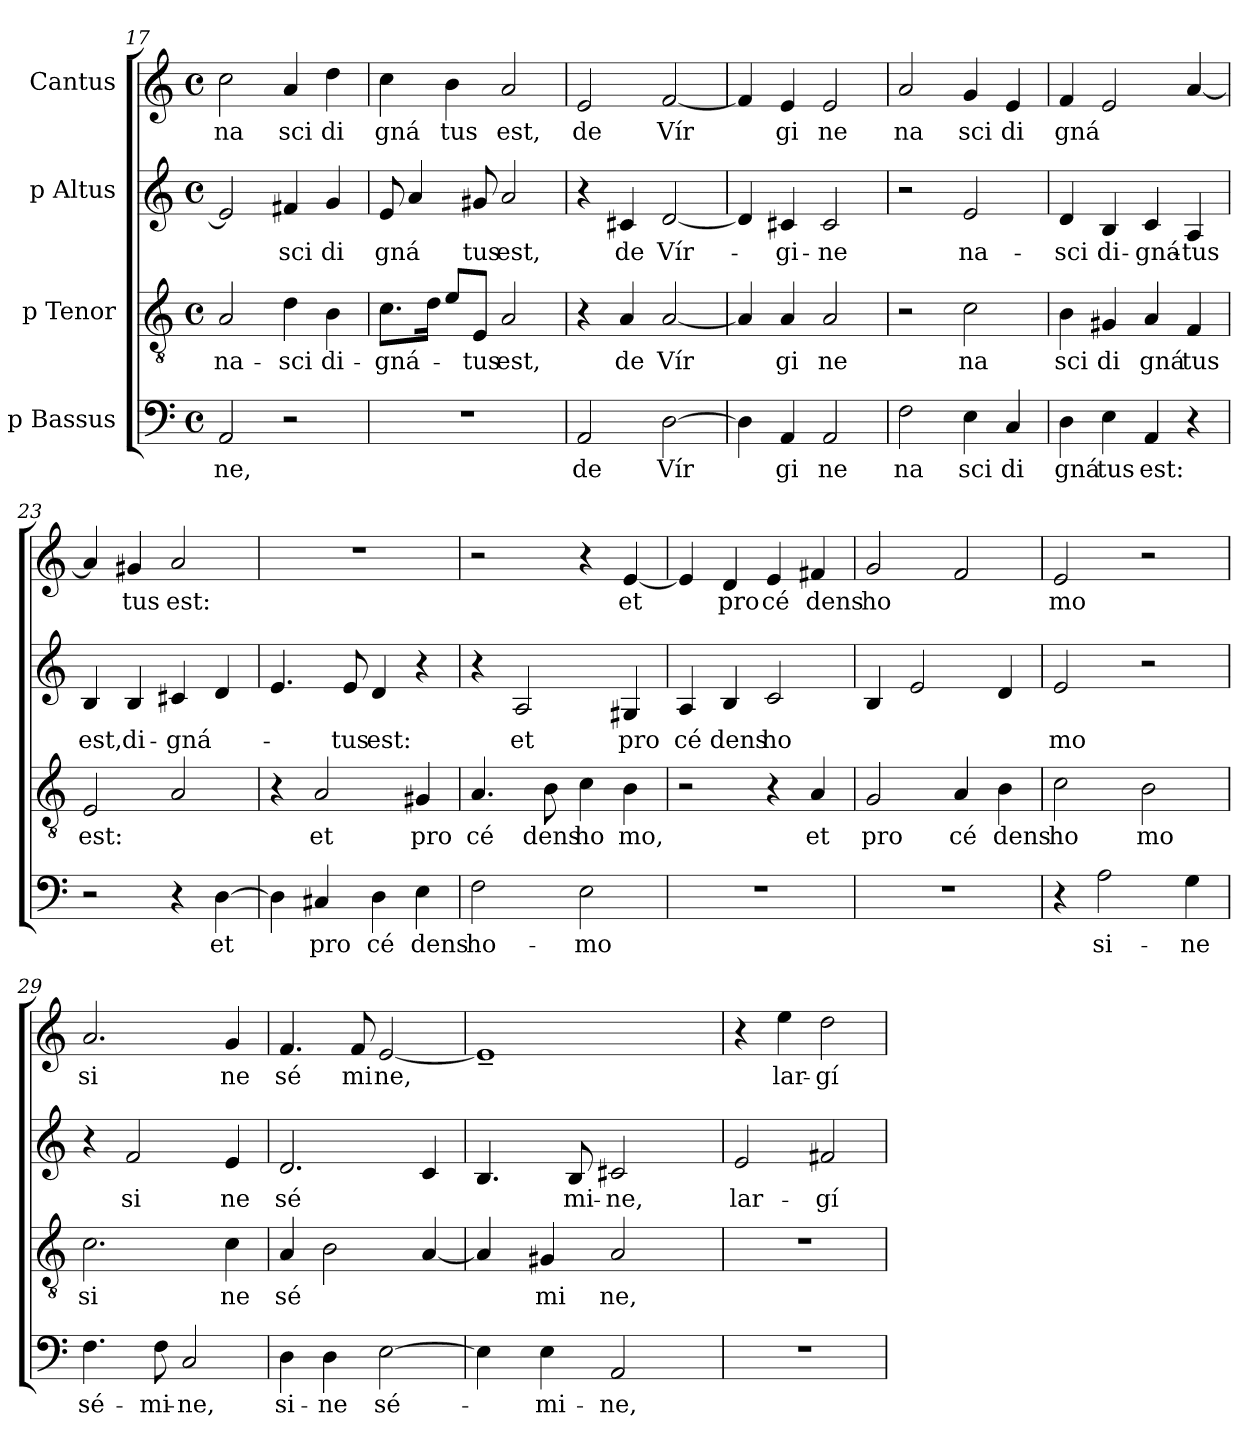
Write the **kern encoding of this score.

**kern	**text	**kern	**text	**kern	**text	**kern	**text
*part4	*part4	*part3	*part3	*part2	*part2	*part1	*part1
*staff4	*staff4	*staff3	*staff3	*staff2	*staff2	*staff1	*staff1
*I"p Bassus	*	*I"p Tenor	*	*I"p Altus	*	*I"Cantus	*
*clefF4	*	*clefGv2	*	*clefG2	*	*clefG2	*
*M4/4	*	*M4/4	*	*M4/4	*	*M4/4	*
*met(c)	*	*met(c)	*	*met(c)	*	*met(c)	*
=17	=17	=17	=17	=17	=17	=17	=17
!	!LO:LY:b:cj	!	!LO:LY:b:cj	!	!	!	!LO:LY:b:cj
2AA/	ne,	2A/	na-	2e/]	.	2cc\	na
!	!	!	!LO:LY:b:cj	!	!LO:LY:b:cj	!	!LO:LY:b:cj
2r	.	4d\	-sci	4f#X/	sci	4a/	sci
!	!	!	!LO:LY:b:cj	!	!LO:LY:b:cj	!	!LO:LY:b:cj
.	.	4B\	di-	4g/	di	4dd\	di
=18	=18	=18	=18	=18	=18	=18	=18
!	!	!	!LO:LY:b	!	!LO:LY:b	!	!LO:LY:b:cj
1r	.	8.c\L	-gná-	8e/	gná	4cc\	gná
.	.	.	.	4a/	.	.	.
.	.	16d\J	.	.	.	.	.
!	!	!	!	!	!	!	!LO:LY:b:cj
.	.	8e/L	.	.	.	4b\	tus
!	!	!	!LO:LY:b:cj	!	!LO:LY:b:cj	!	!
.	.	8E/J	-tus	8g#X/	tus	.	.
!	!	!	!LO:LY:b:cj	!	!LO:LY:b:cj	!	!LO:LY:b:cj
.	.	2A/	est,	2a/	est,	2a/	est,
!!LO:LB:g=z
=19	=19	=19	=19	=19	=19	=19	=19
!	!LO:LY:b:cj	!	!	!	!	!	!LO:LY:b:cj
2AA/	de	4r	.	4r	.	2e/	de
!	!	!	!LO:LY:b:cj	!	!LO:LY:b:cj	!	!
.	.	4A/	de	4c#X/	de	.	.
!	!LO:LY:b:cj	!	!LO:LY:b:cj	!	!LO:LY:b:cj	!	!LO:LY:b:cj
[>2D\	Vír	[<2A/	Vír	[<2d/	Vír-	[<2f/	Vír
=20	=20	=20	=20	=20	=20	=20	=20
4D\]	.	4A/]	.	4d/]	.	4f/]	.
!	!LO:LY:b:cj	!	!LO:LY:b:cj	!	!LO:LY:b:cj	!	!LO:LY:b:cj
4AA/	gi	4A/	gi	4c#X/	-gi-	4e/	gi
!	!LO:LY:b:cj	!	!LO:LY:b:cj	!	!LO:LY:b:cj	!	!LO:LY:b:cj
2AA/	ne	2A/	ne	2c#/	-ne	2e/	ne
=21	=21	=21	=21	=21	=21	=21	=21
!	!LO:LY:b:cj	!	!	!	!	!	!LO:LY:b:cj
2F\	na	2r	.	2r	.	2a/	na
!	!LO:LY:b:cj	!	!LO:LY:b:cj	!	!LO:LY:b:cj	!	!LO:LY:b:cj
4E\	sci	2c\	na	2e/	na-	4g/	sci
!	!LO:LY:b:cj	!	!	!	!	!	!LO:LY:b:cj
4C/	di	.	.	.	.	4e/	di
=22	=22	=22	=22	=22	=22	=22	=22
!	!LO:LY:b:cj	!	!LO:LY:b:cj	!	!LO:LY:b:cj	!	!LO:LY:b
4D\	gná	4B\	sci	4d/	-sci	4f/	gná
!	!LO:LY:b:cj	!	!LO:LY:b:cj	!	!LO:LY:b:cj	!	!
4E\	tus	4G#X/	di	4B/	di-	2e/	.
!	!LO:LY:b:cj	!	!LO:LY:b:cj	!	!LO:LY:b:cj	!	!
4AA/	est:	4A/	gná	4c/	-gná-	.	.
!	!	!	!LO:LY:b:cj	!	!LO:LY:b:cj	!	!
4r	.	4F/	tus	4A/	-tus	[<4a/	.
=23	=23	=23	=23	=23	=23	=23	=23
!	!	!	!LO:LY:b	!	!LO:LY:b:cj	!	!
2r	.	2E/	est:	4B/	est,	4a/]	.
!	!	!	!	!	!LO:LY:b:cj	!	!LO:LY:b:cj
.	.	.	.	4B/	di-	4g#X/	tus
!	!	!	!	!	!LO:LY:b	!	!LO:LY:b:cj
4r	.	2A/	.	4c#X/	-gná-	2a/	est:
!	!LO:LY:b:cj	!	!	!	!	!	!
[>4D\	et	.	.	4d/	.	.	.
=24	=24	=24	=24	=24	=24	=24	=24
4D\]	.	4r	.	4.e/	.	1r	.
!	!LO:LY:b:cj	!	!LO:LY:b:cj	!	!	!	!
4C#X/	pro	2A/	et	.	.	.	.
!	!	!	!	!	!LO:LY:b:cj	!	!
.	.	.	.	8e/	-tus	.	.
!	!LO:LY:b:cj	!	!	!	!LO:LY:b:cj	!	!
4D\	cé	.	.	4d/	est:	.	.
!	!LO:LY:b:cj	!	!LO:LY:b:cj	!	!	!	!
4E\	dens	4G#X/	pro	4r	.	.	.
!!LO:PB:g=z
=25	=25	=25	=25	=25	=25	=25	=25
!	!LO:LY:b:cj	!	!LO:LY:b:cj	!	!	!	!
2F\	ho-	4.A/	cé	4r	.	2r	.
!	!	!	!	!	!LO:LY:b:cj	!	!
.	.	.	.	2A/	et	.	.
!	!	!	!LO:LY:b:cj	!	!	!	!
.	.	8B\	dens	.	.	.	.
!	!LO:LY:b:cj	!	!LO:LY:b:cj	!	!	!	!
2E\	-mo	4c\	ho	.	.	4r	.
!	!	!	!LO:LY:b:cj	!	!LO:LY:b:cj	!	!LO:LY:b:cj
.	.	4B\	mo,	4G#X/	pro	[<4e/	et
=26	=26	=26	=26	=26	=26	=26	=26
!	!	!	!	!	!LO:LY:b:cj	!	!
1r	.	2r	.	4A/	cé	4e/]	.
!	!	!	!	!	!LO:LY:b:cj	!	!LO:LY:b:cj
.	.	.	.	4B/	dens	4d/	pro
!	!	!	!	!	!LO:LY:b:cj	!	!LO:LY:b:cj
.	.	4r	.	2c/	ho	4e/	cé
!	!	!	!LO:LY:b:cj	!	!	!	!LO:LY:b:cj
.	.	4A/	et	.	.	4f#X/	dens
=27	=27	=27	=27	=27	=27	=27	=27
!	!	!	!LO:LY:b:cj	!	!	!	!LO:LY:b:cj
1r	.	2G/	pro	4B/	.	2g/	ho
.	.	.	.	2e/	.	.	.
!	!	!	!LO:LY:b:cj	!	!	!	!
.	.	4A/	cé	.	.	2f/	.
!	!	!	!LO:LY:b:cj	!	!	!	!
.	.	4B\	dens	4d/	.	.	.
=28	=28	=28	=28	=28	=28	=28	=28
!	!	!	!LO:LY:b:cj	!	!LO:LY:b:cj	!	!LO:LY:b:cj
4r	.	2c\	ho	2e/	mo	2e/	mo
!	!LO:LY:b:cj	!	!	!	!	!	!
2A\	si-	.	.	.	.	.	.
!	!	!	!LO:LY:b:cj	!	!	!	!
.	.	2B\	mo	2r	.	2r	.
!	!LO:LY:b:cj	!	!	!	!	!	!
4G\	-ne	.	.	.	.	.	.
=29	=29	=29	=29	=29	=29	=29	=29
!	!LO:LY:b:cj	!	!LO:LY:b:cj	!	!	!	!LO:LY:b:cj
4.F\	sé-	2.c\	si	4r	.	2.a/	si
!	!	!	!	!	!LO:LY:b:cj	!	!
.	.	.	.	2f/	si	.	.
!	!LO:LY:b:cj	!	!	!	!	!	!
8F\	-mi-	.	.	.	.	.	.
!	!LO:LY:b:cj	!	!	!	!	!	!
2C/	-ne,	.	.	.	.	.	.
!	!	!	!LO:LY:b:cj	!	!LO:LY:b:cj	!	!LO:LY:b:cj
.	.	4c\	ne	4e/	ne	4g/	ne
=30	=30	=30	=30	=30	=30	=30	=30
!	!LO:LY:b:cj	!	!LO:LY:b:cj	!	!LO:LY:b:cj	!	!LO:LY:b:cj
4D\	si-	4A/	sé	2.d/	sé	4.f/	sé
!	!LO:LY:b:cj	!	!	!	!	!	!
4D\	-ne	2B\	.	.	.	.	.
!	!	!	!	!	!	!	!LO:LY:b:cj
.	.	.	.	.	.	8f/	mi
!	!LO:LY:b:cj	!	!	!	!	!	!LO:LY:b:cj
[<2E\	sé-	.	.	.	.	[>2e/	ne,
.	.	[>4A/	.	4c/	.	.	.
!!LO:LB:g=z
=31	=31	=31	=31	=31	=31	=31	=31
*^	*	*^	*	*	*	*	*
*	*	*	*	*^	*	*	*	*	*
4E\]	32ryy	.	4A/]	32ryy	16..ryy	.	4.B/	.	1e~<]	.
.	2ryy	.	.	2ryy	.	.	.	.	.	.
.	.	.	.	.	2ryy	.	.	.	.	.
!	!	!LO:LY:b:cj	!	!	!	!LO:LY:b:cj	!	!	!	!
4E\	.	-mi-	4G#X/	.	.	mi	.	.	.	.
!	!	!	!	!	!	!	!	!LO:LY:b:cj	!	!
.	.	.	.	.	.	.	8B/	mi-	.	.
!	!	!LO:LY:b:cj	!	!	!	!LO:LY:b:cj	!	!LO:LY:b:cj	!	!
2AA/	.	-ne,	2A/	.	.	ne,	2c#X/	-ne,	.	.
.	4...ryy	.	.	4...ryy	.	.	.	.	.	.
.	.	.	.	.	4ryy	.	.	.	.	.
.	.	.	.	.	8ryy	.	.	.	.	.
.	.	.	.	.	64ryy	.	.	.	.	.
=32	=32	=32	=32	=32	=32	=32	=32	=32	=32	=32
!	!	!	!	!	!	!	!	!LO:LY:b:cj	!	!
*v	*v	*	*	*	*	*	*	*	*	*
*	*	*v	*v	*v	*	*	*	*	*
1r	.	1r	.	2e/	lar-	4r	.
!	!	!	!	!	!	!	!LO:LY:b:cj
.	.	.	.	.	.	4ee\	lar-
!	!	!	!	!	!LO:LY:b:cj	!	!LO:LY:b:cj
.	.	.	.	2f#X/	-gí-	2dd\	-gí-
=	=	=	=	=	=	=	=
*-	*-	*-	*-	*-	*-	*-	*-
